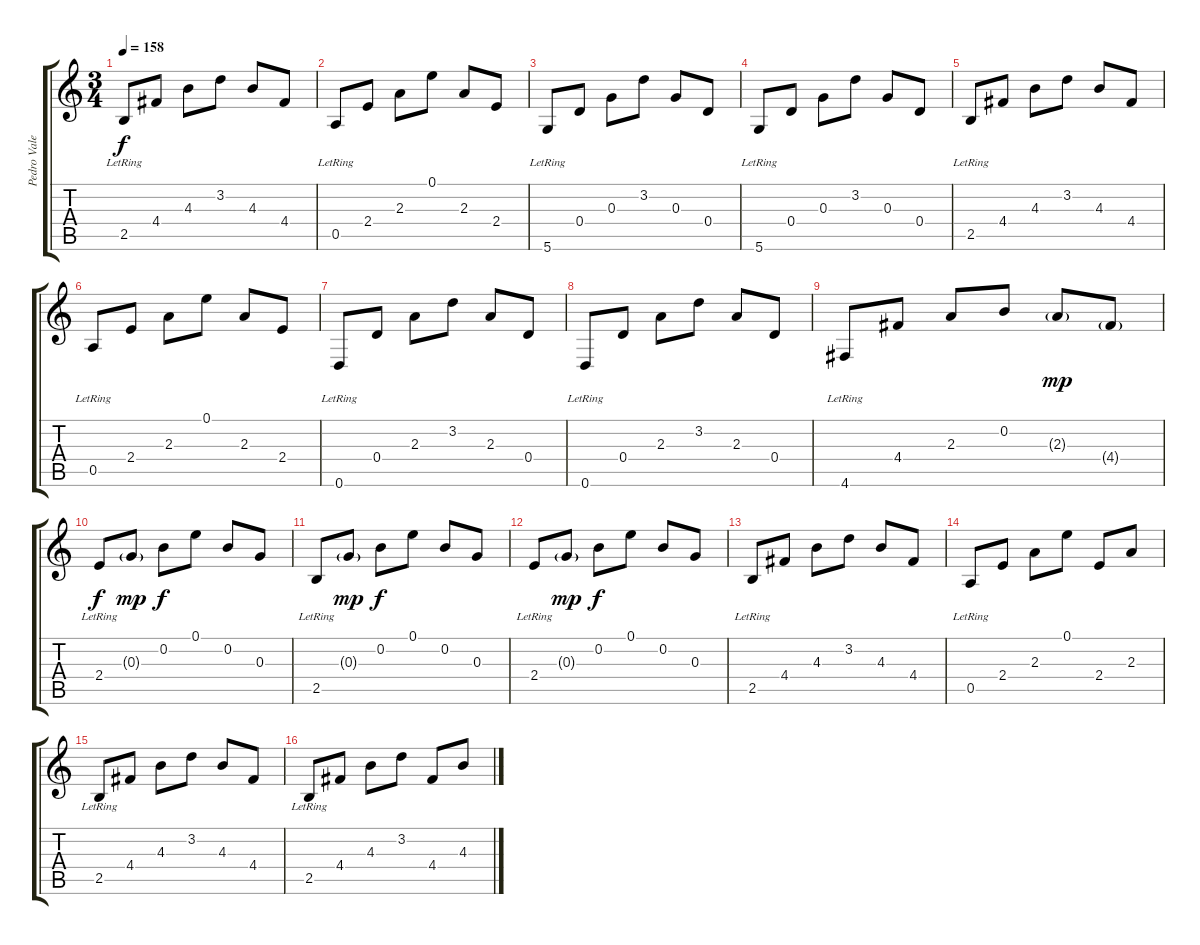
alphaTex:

\track ("Pedro Valero" "Pedro Vale") {instrument acousticguitarsteel}
\staff {score tabs}
\tuning (E4 B3 G3 D3 A2 D2) {hide}
\ts (3 4)
\tempo 158
\clef g2
\ks c
2.5{lr}.8{dy f} 4.4.8 4.3.8 3.2.8 4.3.8 4.4.8 |
0.5{lr}.8 2.4.8 2.3.8 0.1.8 2.3.8 2.4.8 |
5.6{lr}.8 0.4.8 0.3.8 3.2.8 0.3.8 0.4.8 |
5.6{lr}.8 0.4.8 0.3.8 3.2.8 0.3.8 0.4.8 |
2.5{lr}.8 4.4.8 4.3.8 3.2.8 4.3.8 4.4.8 |
0.5{lr}.8 2.4.8 2.3.8 0.1.8 2.3.8 2.4.8 |
0.6{lr}.8 0.4.8 2.3.8 3.2.8 2.3.8 0.4.8 |
0.6{lr}.8 0.4.8 2.3.8 3.2.8 2.3.8 0.4.8 |
4.6{lr}.8 4.4.8 2.3.8 0.2.8 2.3{g}.8{dy mp} 4.4{g}.8 |
2.4{lr}.8{dy f} 0.3{g}.8{dy mp} 0.2.8{dy f} 0.1.8 0.2.8 0.3.8 |
2.5{lr}.8 0.3{g}.8{dy mp} 0.2.8{dy f} 0.1.8 0.2.8 0.3.8 |
2.4{lr}.8 0.3{g}.8{dy mp} 0.2.8{dy f} 0.1.8 0.2.8 0.3.8 |
2.5{lr}.8 4.4.8 4.3.8 3.2.8 4.3.8 4.4.8 |
0.5{lr}.8 2.4.8 2.3.8 0.1.8 2.4.8 2.3.8 |
2.5{lr}.8 4.4.8 4.3.8 3.2.8 4.3.8 4.4.8 |
2.5{lr}.8 4.4.8 4.3.8 3.2.8 4.4.8 4.3.8
